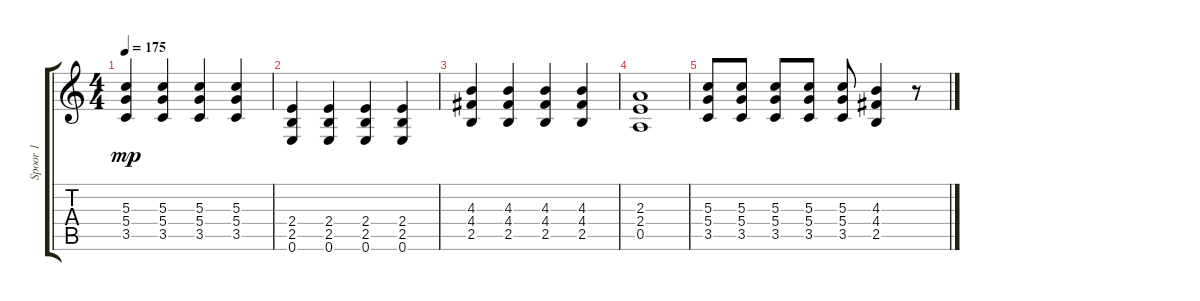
\track ("Spoor 1" "Spoor 1") {instrument distortionguitar}
\staff {score tabs}
\tuning (E4 B3 G3 D3 A2 E2) {hide}
\ts (4 4)
\tempo 175
\clef g2
\ks c
(5.3 5.4 3.5).4{dy mp} (5.3 5.4 3.5).4 (5.3 5.4 3.5).4 (5.3 5.4 3.5).4 |
(2.4 2.5 0.6).4 (2.4 2.5 0.6).4 (2.4 2.5 0.6).4 (2.4 2.5 0.6).4 |
(4.3 4.4 2.5).4 (4.3 4.4 2.5).4 (4.3 4.4 2.5).4 (4.3 4.4 2.5).4 |
(2.3 2.4 0.5).1 |
(5.3 5.4 3.5).8 (5.3 5.4 3.5).8 (5.3 5.4 3.5).8 (5.3 5.4 3.5).8 (5.3 5.4 3.5).8 (4.3 4.4 2.5).4 r.8
